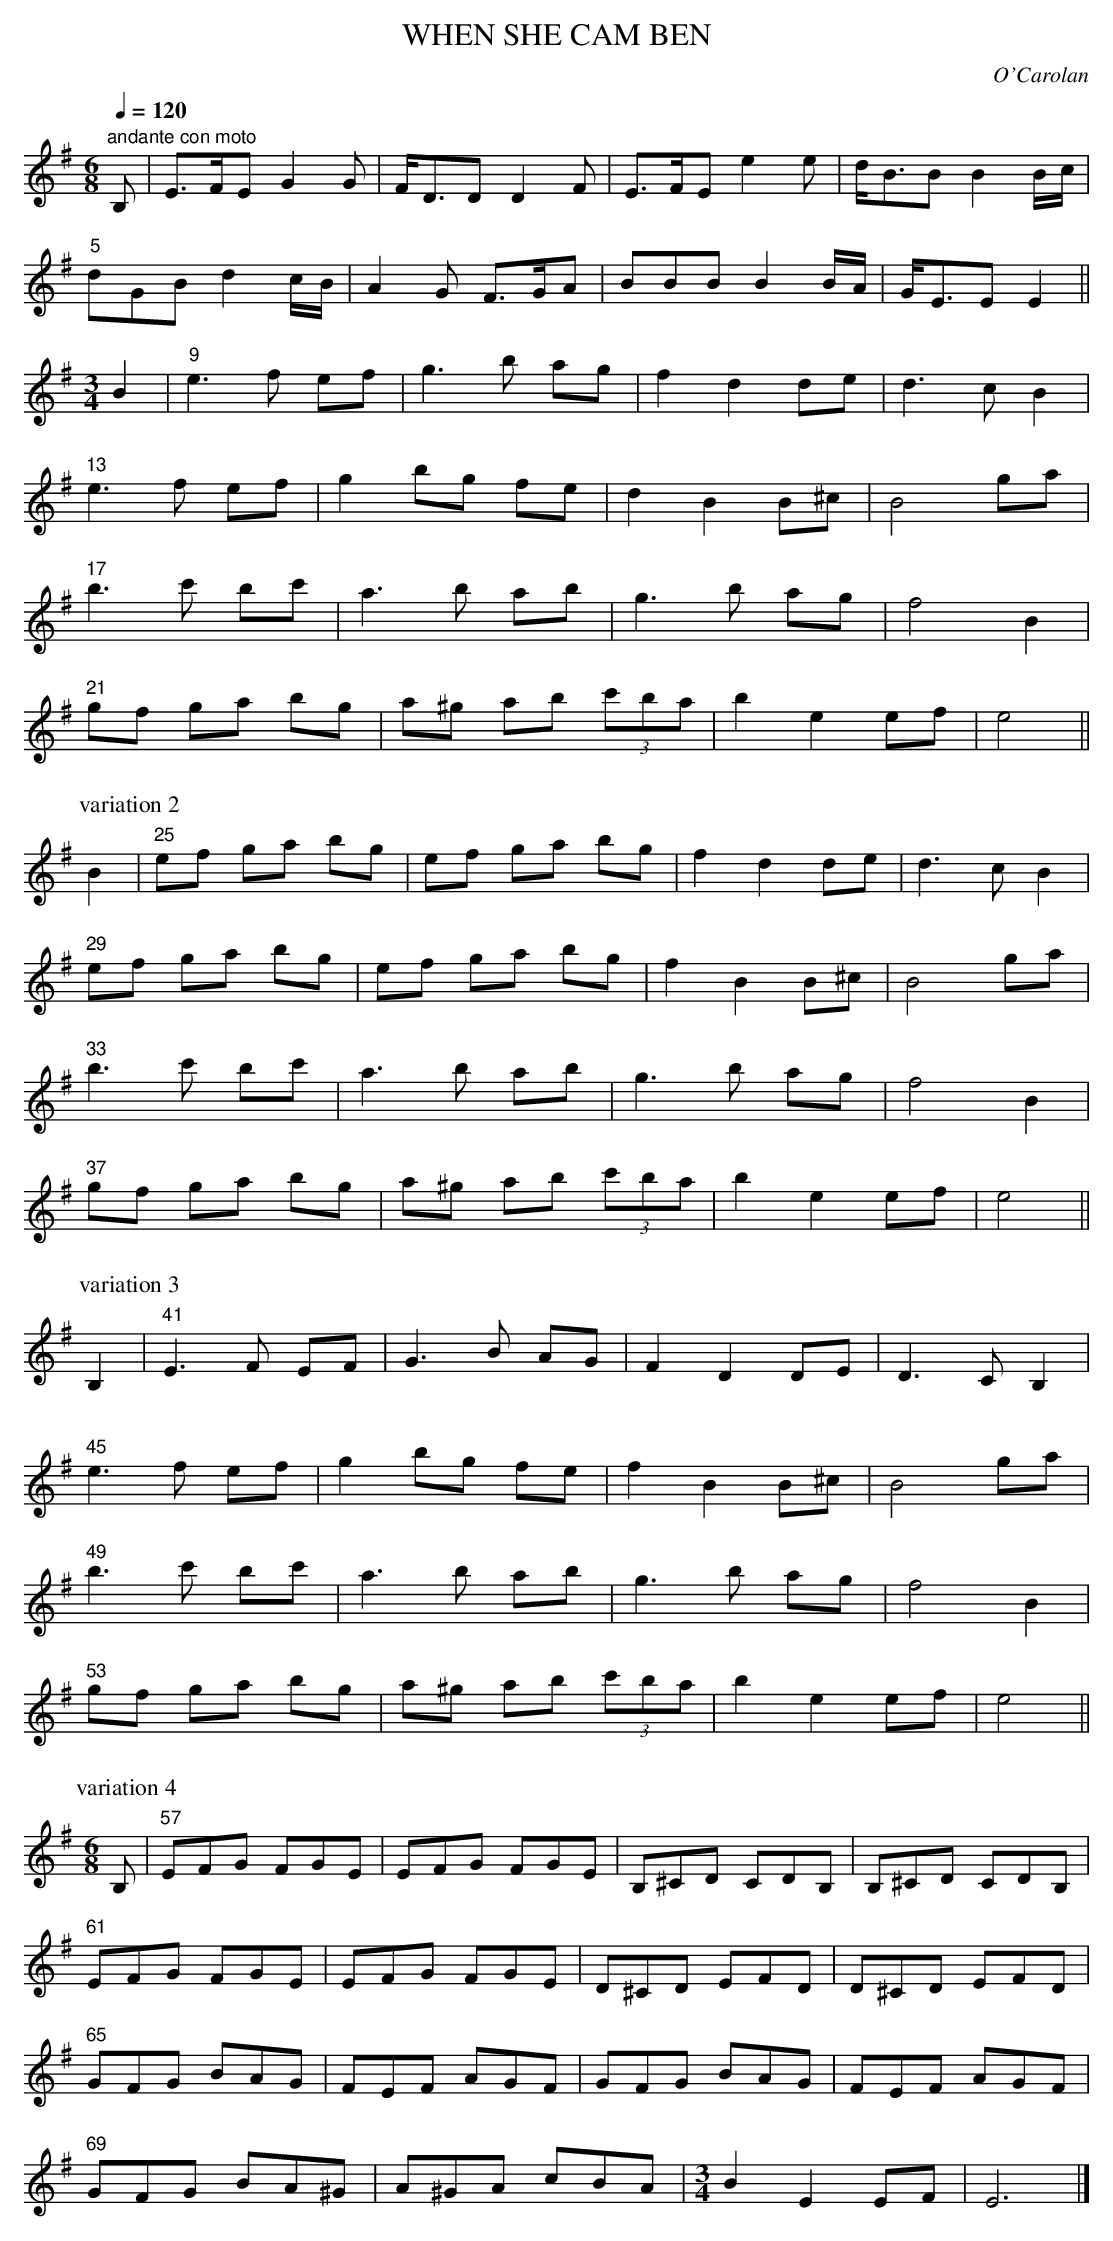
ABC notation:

X:1
T:WHEN SHE CAM BEN
C:O'Carolan
Q:1/4=120
M:6/8
L:1/8
K:Em
"andante con moto"
B,|E>FE G2G|F<DD D2F|E>FE e2e|d<BB B2B/c/|
"5"dGB d2c/B/|A2G F>GA|BBB B2B/A/|G<EE E2||
M:3/4
B2|"9"e3f ef|g3b ag|f2 d2 de|d3c B2|
"13"e3f ef|g2 bg fe|d2 B2 B^c|B4 ga|
"17"b3c' bc'|a3b ab|g3b ag|f4 B2|
"21"gf ga bg|a^g ab (3c'ba|b2 e2 ef|e4||
P:variation 2
B2|"25"ef ga bg|ef ga bg|f2 d2 de|d3c B2|
"29"ef ga bg|ef ga bg|f2 B2 B^c|B4 ga|
"33"b3c' bc'|a3b ab|g3b ag|f4 B2|
"37"gf ga bg|a^g ab (3c'ba|b2 e2 ef|e4||
P:variation 3
B,2|"41"E3F EF|G3B AG|F2 D2 DE|D3C B,2|
"45"e3f ef|g2 bg fe|f2 B2 B^c|B4 ga|
"49"b3c' bc'|a3b ab|g3b ag|f4 B2|
"53"gf ga bg|a^g ab (3c'ba|b2 e2 ef|e4||
P:variation 4
M:6/8
B,|"57"EFG FGE|EFG FGE|B,^CD CDB,|B,^CD CDB,|
"61"EFG FGE|EFG FGE|D^CD EFD|D^CD EFD|
"65"GFG BAG|FEF AGF|GFG BAG|FEF AGF|
"69"GFG BA^G|A^GA cBA|[M:3/4]B2 E2 EF|E6|]
